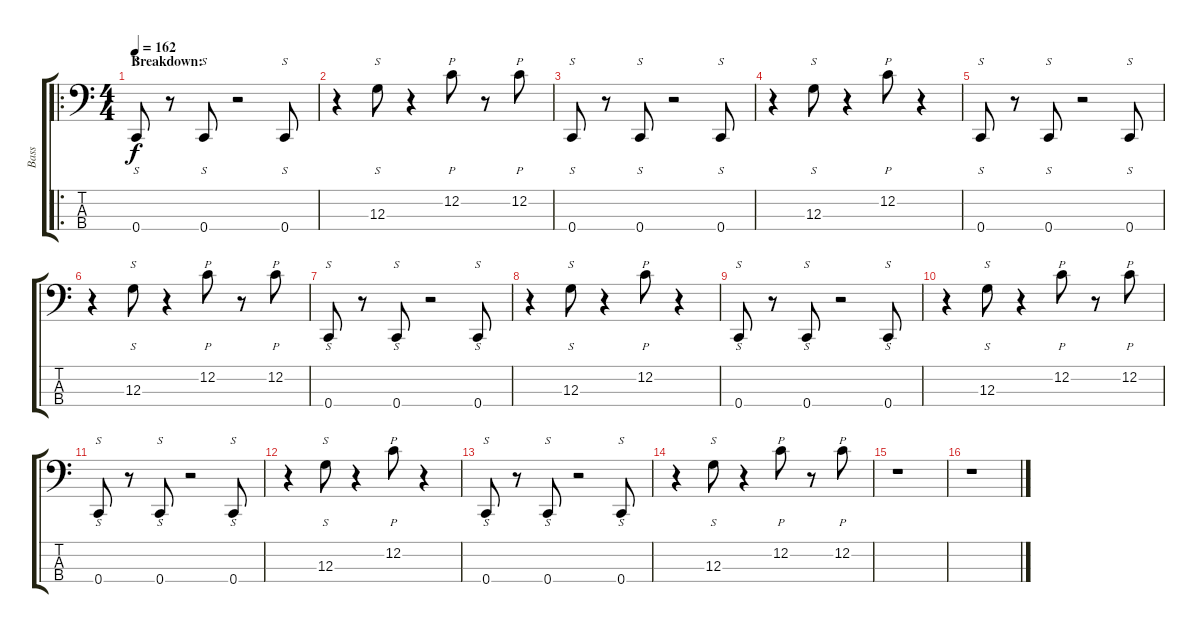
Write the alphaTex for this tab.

\track ("Bass" "Bass") {instrument electricbassfinger}
\staff {score tabs}
\tuning (F2 C2 G1 C1) {hide}
\ro
\ts (4 4)
\section ("" "Breakdown:")
\tempo 162
\clef f4
\ks c
0.4.8{s dy f} r.8 0.4.8{s} r.2 0.4.8{s} |
r.4 12.3.8{s} r.4 12.2.8{p instrument electricbassfinger} r.8 12.2.8{p} |
0.4.8{s} r.8 0.4.8{s} r.2 0.4.8{s} |
r.4 12.3.8{s} r.4 12.2.8{p} r.4 |
0.4.8{s} r.8 0.4.8{s} r.2 0.4.8{s} |
r.4 12.3.8{s} r.4 12.2.8{p instrument electricbassfinger} r.8 12.2.8{p} |
0.4.8{s} r.8 0.4.8{s} r.2 0.4.8{s} |
r.4 12.3.8{s} r.4 12.2.8{p} r.4 |
0.4.8{s} r.8 0.4.8{s} r.2 0.4.8{s} |
r.4 12.3.8{s} r.4 12.2.8{p instrument electricbassfinger} r.8 12.2.8{p} |
0.4.8{s} r.8 0.4.8{s} r.2 0.4.8{s} |
r.4 12.3.8{s} r.4 12.2.8{p} r.4 |
0.4.8{s} r.8 0.4.8{s} r.2 0.4.8{s} |
r.4 12.3.8{s} r.4 12.2.8{p instrument electricbassfinger} r.8 12.2.8{p} |
r.1 |
r.1
